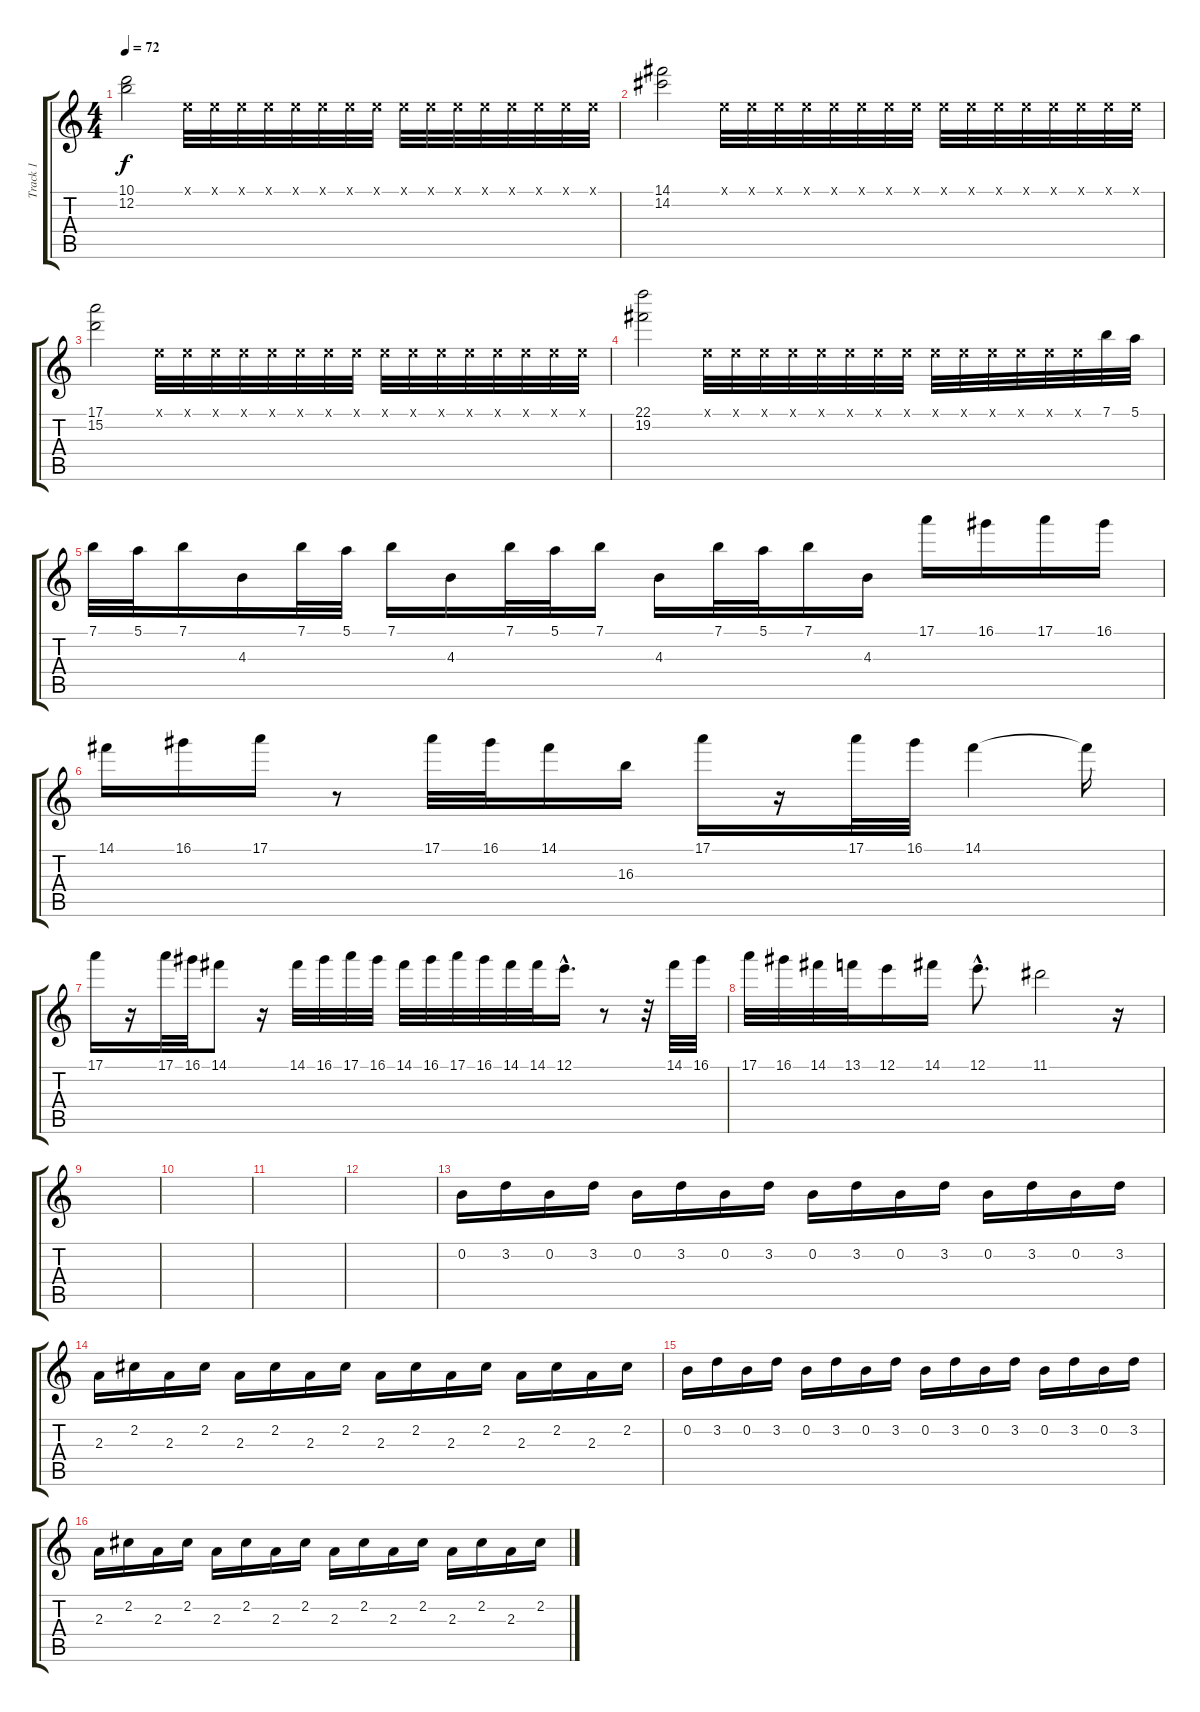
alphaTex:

\track ("Track 1" "Track 1") {instrument acousticguitarnylon}
\staff {score tabs}
\tuning (E4 B3 G3 D3 A2 E2) {hide}
\ts (4 4)
\tempo 72
\clef g2
\ks c
(10.1 12.2).2{dy f} 0.1{x}.32 0.1{x}.32 0.1{x}.32 0.1{x}.32 0.1{x}.32 0.1{x}.32 0.1{x}.32 0.1{x}.32 0.1{x}.32 0.1{x}.32 0.1{x}.32 0.1{x}.32 0.1{x}.32 0.1{x}.32 0.1{x}.32 0.1{x}.32 |
(14.1 14.2).2 0.1{x}.32 0.1{x}.32 0.1{x}.32 0.1{x}.32 0.1{x}.32 0.1{x}.32 0.1{x}.32 0.1{x}.32 0.1{x}.32 0.1{x}.32 0.1{x}.32 0.1{x}.32 0.1{x}.32 0.1{x}.32 0.1{x}.32 0.1{x}.32 |
(17.1 15.2).2 0.1{x}.32 0.1{x}.32 0.1{x}.32 0.1{x}.32 0.1{x}.32 0.1{x}.32 0.1{x}.32 0.1{x}.32 0.1{x}.32 0.1{x}.32 0.1{x}.32 0.1{x}.32 0.1{x}.32 0.1{x}.32 0.1{x}.32 0.1{x}.32 |
(22.1 19.2).2 0.1{x}.32 0.1{x}.32 0.1{x}.32 0.1{x}.32 0.1{x}.32 0.1{x}.32 0.1{x}.32 0.1{x}.32 0.1{x}.32 0.1{x}.32 0.1{x}.32 0.1{x}.32 0.1{x}.32 0.1{x}.32 7.1.32 5.1.32 |
7.1.32 5.1.32 7.1.16 4.3.16 7.1.32 5.1.32 7.1.16 4.3.16 7.1.32 5.1.32 7.1.16 4.3.16 7.1.32 5.1.32 7.1.16 4.3.16 17.1.16 16.1.16 17.1.16 16.1.16 |
14.1.16 16.1.16 17.1.16 r.8 17.1.32 16.1.32 14.1.16 16.3.16 17.1.16 r.16 17.1.32 16.1.32 14.1.4 14.1{t}.16 |
17.1.16 r.16 17.1.32 16.1.32 14.1.8 r.16 14.1.32 16.1.32 17.1.32 16.1.32 14.1.32 16.1.32 17.1.32 16.1.32 14.1.32 14.1.32 12.1{hac}.16{d} r.8 r.32 14.1.32 16.1.32 |
17.1.32 16.1.32 14.1.32 13.1.32 12.1.16 14.1.16 12.1{hac}.8{d} 11.1.2 r.16 |
|
|
|
|
0.2.16 3.2.16 0.2.16 3.2.16 0.2.16 3.2.16 0.2.16 3.2.16 0.2.16 3.2.16 0.2.16 3.2.16 0.2.16 3.2.16 0.2.16 3.2.16 |
2.3.16 2.2.16 2.3.16 2.2.16 2.3.16 2.2.16 2.3.16 2.2.16 2.3.16 2.2.16 2.3.16 2.2.16 2.3.16 2.2.16 2.3.16 2.2.16 |
0.2.16 3.2.16 0.2.16 3.2.16 0.2.16 3.2.16 0.2.16 3.2.16 0.2.16 3.2.16 0.2.16 3.2.16 0.2.16 3.2.16 0.2.16 3.2.16 |
2.3.16 2.2.16 2.3.16 2.2.16 2.3.16 2.2.16 2.3.16 2.2.16 2.3.16 2.2.16 2.3.16 2.2.16 2.3.16 2.2.16 2.3.16 2.2.16
